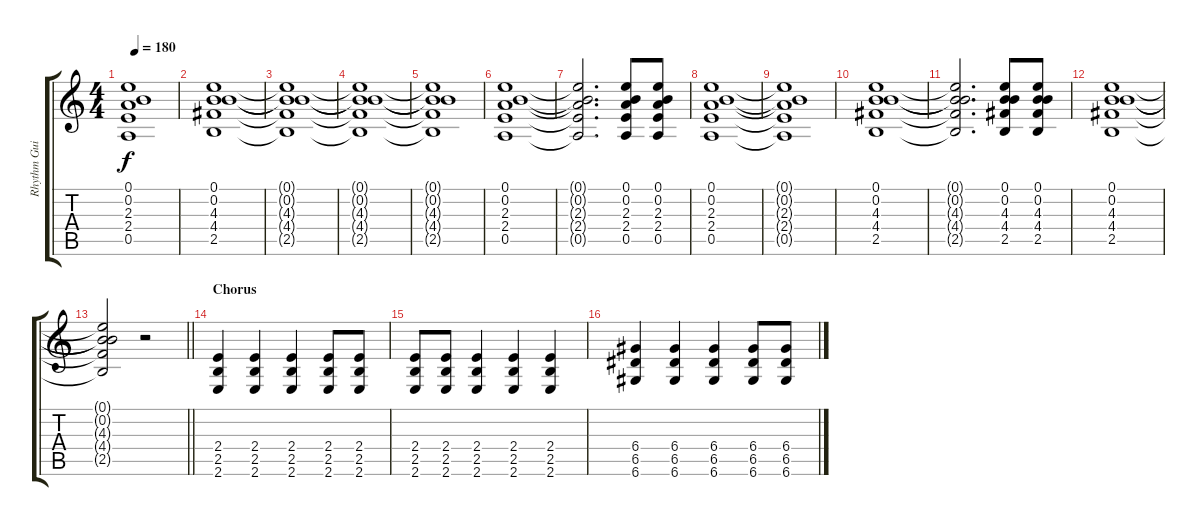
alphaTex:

\track ("Rhythm Guitar (J.S. Sung)" "Rhythm Gui") {instrument overdrivenguitar}
\staff {score tabs}
\tuning (E4 B3 G3 D3 A2 D2) {hide}
\ts (4 4)
\tempo 180
\clef g2
\ks c
(0.1{t} 0.2{t} 2.3{t} 2.4{t} 0.5{t}).1{dy f} |
(0.1 0.2 4.3 4.4 2.5).1 |
(0.1{t} 0.2{t} 4.3{t} 4.4{t} 2.5{t}).1 |
(0.1{t} 0.2{t} 4.3{t} 4.4{t} 2.5{t}).1 |
(0.1{t} 0.2{t} 4.3{t} 4.4{t} 2.5{t}).1 |
(0.1 0.2 2.3 2.4 0.5).1 |
(0.1{t} 0.2{t} 2.3{t} 2.4{t} 0.5{t}).2{d} (0.1 0.2 2.3 2.4 0.5).8 (0.1 0.2 2.3 2.4 0.5).8 |
(0.1 0.2 2.3 2.4 0.5).1 |
(0.1{t} 0.2{t} 2.3{t} 2.4{t} 0.5{t}).1 |
(0.1 0.2 4.3 4.4 2.5).1 |
(0.1{t} 0.2{t} 4.3{t} 4.4{t} 2.5{t}).2{d} (0.1 0.2 4.3 4.4 2.5).8 (0.1 0.2 4.3 4.4 2.5).8 |
(0.1 0.2 4.3 4.4 2.5).1 |
\barLineRight lightlight
(0.1{t} 0.2{t} 4.3{t} 4.4{t} 2.5{t}).2 r.2 |
\section ("" "Chorus")
(2.4 2.5 2.6).4 (2.4 2.5 2.6).4 (2.4 2.5 2.6).4 (2.4 2.5 2.6).8 (2.4 2.5 2.6).8 |
(2.4 2.5 2.6).8 (2.4 2.5 2.6).8 (2.4 2.5 2.6).4 (2.4 2.5 2.6).4 (2.4 2.5 2.6).4 |
(6.4 6.5 6.6).4 (6.4 6.5 6.6).4 (6.4 6.5 6.6).4 (6.4 6.5 6.6).8 (6.4 6.5 6.6).8
